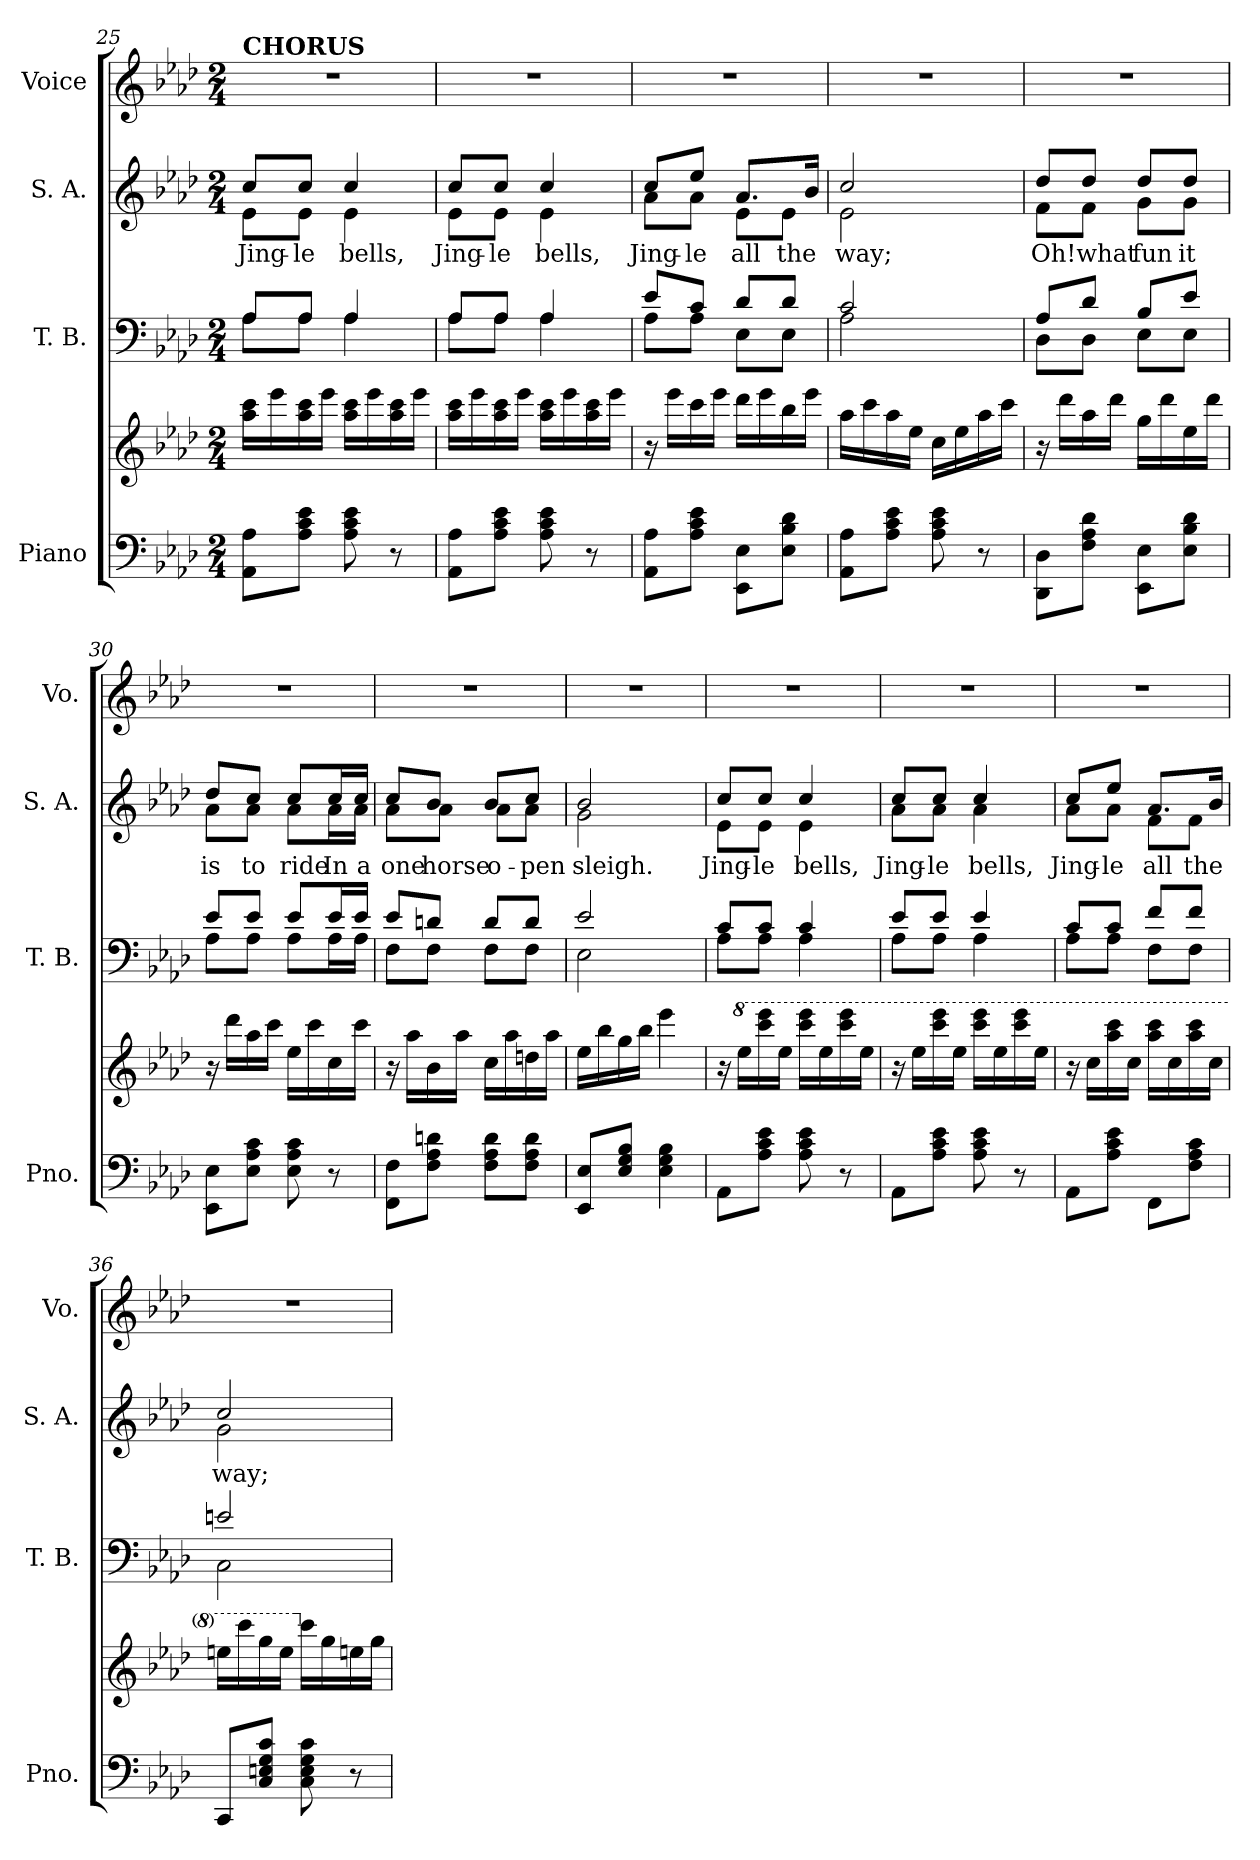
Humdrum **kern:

**kern	**kern	**kern	**kern	**text	**kern
*part4	*part4	*part3	*part2	*part2	*part1
*staff5	*staff4	*staff3	*staff2	*staff2	*staff1
*I"Piano	*	*I"T. B.	*I"S. A.	*	*I"Voice
*I'Pno.	*	*I'T. B.	*I'S. A.	*	*I'Vo.
!!LO:PB:g=z
*clefF4	*clefG2	*clefF4	*clefG2	*	*clefG2
*k[b-e-a-d-]	*k[b-e-a-d-]	*k[b-e-a-d-]	*k[b-e-a-d-]	*	*k[b-e-a-d-]
*M2/4	*M2/4	*M2/4	*M2/4	*	*M2/4
=25	=25	=25	=25	=25	=25
*	*	*^	*^	*	*
!	!	!	!	!	!	!	!LO:TX:a:B:t=CHORUS
!	!	!	!	!	!	!LO:LY:b	!
8AA-\ 8A-\L	16aa-\ 16ccc\LL	8A-/L	8A-\L	8cc/L	8e-\L	Jing-	2r
.	16eee-\	.	.	.	.	.	.
!	!	!	!	!	!	!LO:LY:b	!
8A-\ 8c\ 8e-\J	16aa-\ 16ccc\	8A-/J	8A-\J	8cc/J	8e-\J	-le	.
.	16eee-\JJ	.	.	.	.	.	.
!	!	!	!	!	!	!LO:LY:b	!
8A-\ 8c\ 8e-\	16aa-\ 16ccc\LL	4A-/	4A-\	4cc/	4e-\	bells,	.
.	16eee-\	.	.	.	.	.	.
8r	16aa-\ 16ccc\	.	.	.	.	.	.
.	16eee-\JJ	.	.	.	.	.	.
=26	=26	=26	=26	=26	=26	=26	=26
!	!	!	!	!	!	!LO:LY:b	!
8AA-\ 8A-\L	16aa-\ 16ccc\LL	8A-/L	8A-\L	8cc/L	8e-\L	Jing-	2r
.	16eee-\	.	.	.	.	.	.
!	!	!	!	!	!	!LO:LY:b	!
8A-\ 8c\ 8e-\J	16aa-\ 16ccc\	8A-/J	8A-\J	8cc/J	8e-\J	-le	.
.	16eee-\JJ	.	.	.	.	.	.
!	!	!	!	!	!	!LO:LY:b	!
8A-\ 8c\ 8e-\	16aa-\ 16ccc\LL	4A-/	4A-\	4cc/	4e-\	bells,	.
.	16eee-\	.	.	.	.	.	.
8r	16aa-\ 16ccc\	.	.	.	.	.	.
.	16eee-\JJ	.	.	.	.	.	.
=27	=27	=27	=27	=27	=27	=27	=27
!	!	!	!	!	!	!LO:LY:b	!
8AA-\ 8A-\L	16r	8e-/L	8A-\L	8cc/L	8a-\L	Jing-	2r
.	16eee-\LL	.	.	.	.	.	.
!	!	!	!	!	!	!LO:LY:b	!
8A-\ 8c\ 8e-\J	16ccc\	8c/J	8A-\J	8ee-/J	8a-\J	-le	.
.	16eee-\JJ	.	.	.	.	.	.
!	!	!	!	!	!	!LO:LY:b	!
8EE-\ 8E-\L	16ddd-\LL	8d-/L	8E-\L	8.a-/L	8e-\L	all	.
.	16eee-\	.	.	.	.	.	.
!	!	!	!	!	!	!LO:LY:b	!
8E-\ 8B-\ 8d-\J	16bb-\	8d-/J	8E-\J	.	8e-\J	the	.
.	16eee-\JJ	.	.	16b-/Jk	.	.	.
=28	=28	=28	=28	=28	=28	=28	=28
!	!	!	!	!	!	!LO:LY:b	!
8AA-\ 8A-\L	16aa-\LL	2c/	2A-\	2cc/	2e-\	way;	2r
.	16ccc\	.	.	.	.	.	.
8A-\ 8c\ 8e-\J	16aa-\	.	.	.	.	.	.
.	16ee-\JJ	.	.	.	.	.	.
8A-\ 8c\ 8e-\	16cc\LL	.	.	.	.	.	.
.	16ee-\	.	.	.	.	.	.
8r	16aa-\	.	.	.	.	.	.
.	16ccc\JJ	.	.	.	.	.	.
!!LO:LB:g=z
=29	=29	=29	=29	=29	=29	=29	=29
!	!	!	!	!	!	!LO:LY:b	!
8DD-\ 8D-\L	16r	8A-/L	8D-\L	8dd-/L	8f\L	Oh!	2r
.	16ddd-\LL	.	.	.	.	.	.
!	!	!	!	!	!	!LO:LY:b	!
8F\ 8A-\ 8d-\J	16aa-\	8d-/J	8D-\J	8dd-/J	8f\J	what	.
.	16ddd-\JJ	.	.	.	.	.	.
!	!	!	!	!	!	!LO:LY:b	!
8EE-\ 8E-\L	16gg\LL	8B-/L	8E-\L	8dd-/L	8g\L	fun	.
.	16ddd-\	.	.	.	.	.	.
!	!	!	!	!	!	!LO:LY:b	!
8E-\ 8B-\ 8d-\J	16ee-\	8e-/J	8E-\J	8dd-/J	8g\J	it	.
.	16ddd-\JJ	.	.	.	.	.	.
=30	=30	=30	=30	=30	=30	=30	=30
!	!	!	!	!	!	!LO:LY:b	!
8EE-\ 8E-\L	16r	8e-/L	8A-\L	8dd-/L	8a-\L	is	2r
.	16ddd-\LL	.	.	.	.	.	.
!	!	!	!	!	!	!LO:LY:b	!
8E-\ 8A-\ 8c\J	16aa-\	8e-/J	8A-\J	8cc/J	8a-\J	to	.
.	16ccc\JJ	.	.	.	.	.	.
!	!	!	!	!	!	!LO:LY:b	!
8E-\ 8A-\ 8c\	16ee-\LL	8e-/L	8A-\L	8cc/L	8a-\L	ride	.
.	16ccc\	.	.	.	.	.	.
!	!	!	!	!	!	!LO:LY:b	!
8r	16cc\	16e-/L	16A-\L	16cc/L	16a-\L	In	.
!	!	!	!	!	!	!LO:LY:b	!
.	16ccc\JJ	16e-/JJ	16A-\JJ	16cc/JJ	16a-\JJ	a	.
=31	=31	=31	=31	=31	=31	=31	=31
!	!	!	!	!	!	!LO:LY:b	!
8FF\ 8F\L	16r	8e-/L	8F\L	8cc/L	8a-\L	one	2r
.	16aa-\LL	.	.	.	.	.	.
!	!	!	!	!	!	!LO:LY:b	!
8F\ 8A-\ 8dn\J	16b-\	8dn/J	8F\J	8b-/J	8a-\J	horse	.
.	16aa-\JJ	.	.	.	.	.	.
!	!	!	!	!	!	!LO:LY:b	!
8F\ 8A-\ 8d\L	16cc\LL	8d/L	8F\L	8b-/L	8a-\L	o-	.
.	16aa-\	.	.	.	.	.	.
!	!	!	!	!	!	!LO:LY:b	!
8F\ 8A-\ 8d\J	16ddn\	8d/J	8F\J	8cc/J	8a-\J	-pen	.
.	16aa-\JJ	.	.	.	.	.	.
=32	=32	=32	=32	=32	=32	=32	=32
!	!	!	!	!	!	!LO:LY:b	!
8EE-/ 8E-/L	16ee-\LL	2e-/	2E-\	2b-/	2g\	sleigh.	2r
.	16bb-\	.	.	.	.	.	.
8E-/ 8G/ 8B-/J	16gg\	.	.	.	.	.	.
.	16bb-\JJ	.	.	.	.	.	.
4E-\ 4G\ 4B-\	4eee-\	.	.	.	.	.	.
!!LO:LB:g=z
=33	=33	=33	=33	=33	=33	=33	=33
!	!	!	!	!	!	!LO:LY:b	!
8AA-\L	16r	8c/L	8A-\L	8cc/L	8e-\L	Jing-	2r
*	*8va	*	*	*	*	*	*
.	16eee-\LL	.	.	.	.	.	.
!	!	!	!	!	!	!LO:LY:b	!
8A-\ 8c\ 8e-\J	16cccc\ 16eeee-\	8c/J	8A-\J	8cc/J	8e-\J	-le	.
.	16eee-\JJ	.	.	.	.	.	.
!	!	!	!	!	!	!LO:LY:b	!
8A-\ 8c\ 8e-\	16cccc\ 16eeee-\LL	4c/	4A-\	4cc/	4e-\	bells,	.
.	16eee-\	.	.	.	.	.	.
8r	16cccc\ 16eeee-\	.	.	.	.	.	.
.	16eee-\JJ	.	.	.	.	.	.
=34	=34	=34	=34	=34	=34	=34	=34
!	!	!	!	!	!	!LO:LY:b	!
8AA-\L	16r	8e-/L	8A-\L	8cc/L	8a-\L	Jing-	2r
.	16eee-\LL	.	.	.	.	.	.
!	!	!	!	!	!	!LO:LY:b	!
8A-\ 8c\ 8e-\J	16cccc\ 16eeee-\	8e-/J	8A-\J	8cc/J	8a-\J	-le	.
.	16eee-\JJ	.	.	.	.	.	.
!	!	!	!	!	!	!LO:LY:b	!
8A-\ 8c\ 8e-\	16cccc\ 16eeee-\LL	4e-/	4A-\	4cc/	4a-\	bells,	.
.	16eee-\	.	.	.	.	.	.
8r	16cccc\ 16eeee-\	.	.	.	.	.	.
.	16eee-\JJ	.	.	.	.	.	.
=35	=35	=35	=35	=35	=35	=35	=35
!	!	!	!	!	!	!LO:LY:b	!
8AA-\L	16r	8c/L	8A-\L	8cc/L	8a-\L	Jing-	2r
.	16ccc\LL	.	.	.	.	.	.
!	!	!	!	!	!	!LO:LY:b	!
8A-\ 8c\ 8e-\J	16aaa-\ 16cccc\	8c/J	8A-\J	8ee-/J	8a-\J	-le	.
.	16ccc\JJ	.	.	.	.	.	.
!	!	!	!	!	!	!LO:LY:b	!
8FF\L	16aaa-\ 16cccc\LL	8f/L	8F\L	8.a-/L	8f\L	all	.
.	16ccc\	.	.	.	.	.	.
!	!	!	!	!	!	!LO:LY:b	!
8F\ 8A-\ 8c\J	16aaa-\ 16cccc\	8f/J	8F\J	.	8f\J	the	.
.	16ccc\JJ	.	.	16b-/Jk	.	.	.
=36	=36	=36	=36	=36	=36	=36	=36
!	!	!	!	!	!	!LO:LY:b	!
8CC/L	16eeen\LL	2en/	2C\	2cc/	2g\	way;	2r
.	16cccc\	.	.	.	.	.	.
8C/ 8En/ 8G/ 8c/J	16ggg\	.	.	.	.	.	.
.	16eee\JJ	.	.	.	.	.	.
*	*X8va	*	*	*	*	*	*
8C\ 8E\ 8G\ 8c\	16ccc\LL	.	.	.	.	.	.
.	16gg\	.	.	.	.	.	.
8r	16een\	.	.	.	.	.	.
.	16gg\JJ	.	.	.	.	.	.
*	*	*v	*v	*	*	*	*
*	*	*	*v	*v	*	*
=	=	=	=	=	=
*-	*-	*-	*-	*-	*-
